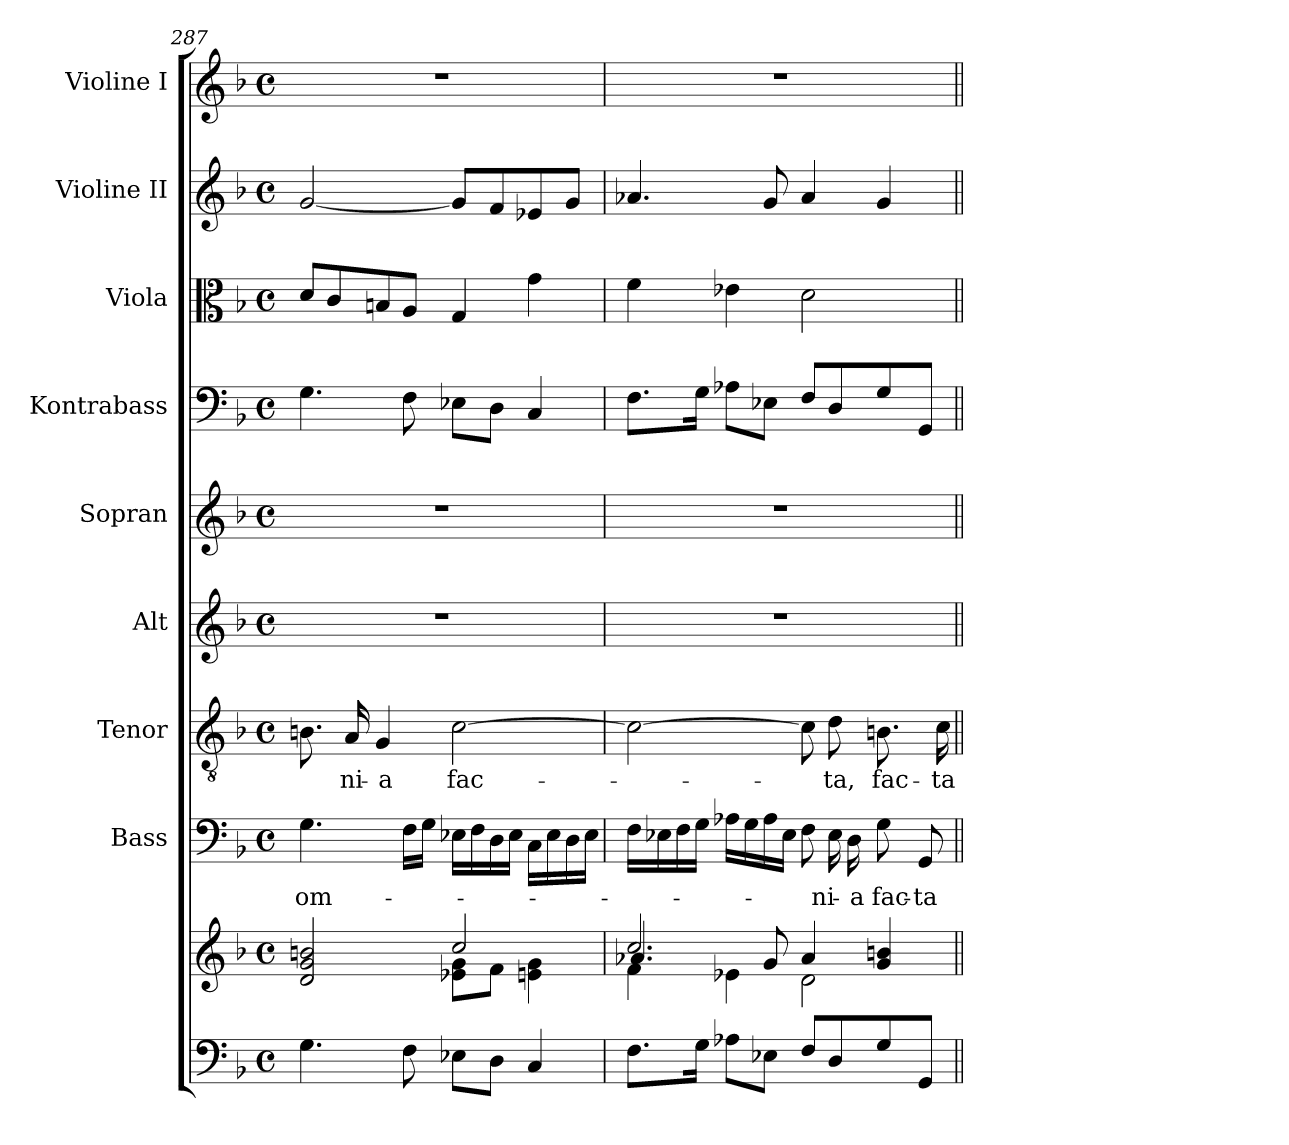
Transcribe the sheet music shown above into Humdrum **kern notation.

**kern	**kern	**kern	**text	**kern	**text	**kern	**kern	**kern	**kern	**kern	**kern
*part9	*part9	*part8	*part8	*part7	*part7	*part6	*part5	*part4	*part3	*part2	*part1
*staff10	*staff9	*staff8	*staff8	*staff7	*staff7	*staff6	*staff5	*staff4	*staff3	*staff2	*staff1
*	*	*I"Bass	*	*I"Tenor	*	*I"Alt	*I"Sopran	*I"Kontrabass	*I"Viola	*I"Violine II	*I"Violine I
*	*	*I'B.	*	*I'T.	*	*I'A.	*I'S.	*I'Kb.	*I'Vla.	*I'Vl. II	*I'Vl. I
!!LO:PB:g=z
*clefF4	*clefG2	*clefF4	*	*clefGv2	*	*clefG2	*clefG2	*clefF4	*clefC3	*clefG2	*clefG2
*	*	*	*	*	*	*	*	*ITrd7c12	*	*	*
*k[b-]	*k[b-]	*k[b-]	*	*k[b-]	*	*k[b-]	*k[b-]	*k[b-]	*k[b-]	*k[b-]	*k[b-]
*F:	*F:	*F:	*	*F:	*	*F:	*F:	*F:	*F:	*F:	*F:
*M4/4	*M4/4	*M4/4	*	*M4/4	*	*M4/4	*M4/4	*M4/4	*M4/4	*M4/4	*M4/4
*met(c)	*met(c)	*met(c)	*	*met(c)	*	*met(c)	*met(c)	*met(c)	*met(c)	*met(c)	*met(c)
=287	=287	=287	=287	=287	=287	=287	=287	=287	=287	=287	=287
*	*^	*	*	*	*	*	*	*	*	*	*
!	!	!	!	!LO:LY:b	!	!	!	!	!	!	!	!
4.G\	2d/ 2g/ 2bn/	2ryy	4.G\	om-	8.Bn\	.	1r	1r	4.GG\	8d/L	[2g/	1r
.	.	.	.	.	.	.	.	.	.	8c/	.	.
!	!	!	!	!	!	!LO:LY:b	!	!	!	!	!	!
.	.	.	.	.	16A/	-ni-	.	.	.	.	.	.
!	!	!	!	!	!	!LO:LY:b	!	!	!	!	!	!
.	.	.	.	.	4G/	-a	.	.	.	8Bn/	.	.
8F\	.	.	16F\LL	.	.	.	.	.	8FF\	8A/J	.	.
.	.	.	16G\JJ	.	.	.	.	.	.	.	.	.
!	!	!	!	!	!	!LO:LY:b	!	!	!	!	!	!
8E-X\L	2cc/	8e-X\ 8g\L	16E-X\LL	.	[2c\	fac-	.	.	8EE-X\L	4G/	8g/L]	.
.	.	.	16F\	.	.	.	.	.	.	.	.	.
8D\J	.	8f\J	16D\	.	.	.	.	.	8DD\J	.	8f/	.
.	.	.	16E-\JJ	.	.	.	.	.	.	.	.	.
4C/	.	4en\ 4g\	16C\LL	.	.	.	.	.	4CC/	4g\	8e-X/	.
.	.	.	16E-\	.	.	.	.	.	.	.	.	.
.	.	.	16D\	.	.	.	.	.	.	.	8g/J	.
.	.	.	16E-\JJ	.	.	.	.	.	.	.	.	.
=288	=288	=288	=288	=288	=288	=288	=288	=288	=288	=288	=288	=288
*	*	*^	*	*	*	*	*	*	*	*	*	*
8.F\L	2.cc/	4f\	4.a-X/	16F\LL	.	2c\_	.	1r	1r	8.FF\L	4f\	4.a-X/	1r
.	.	.	.	16E-X\	.	.	.	.	.	.	.	.	.
.	.	.	.	16F\	.	.	.	.	.	.	.	.	.
16G\Jk	.	.	.	16G\JJ	.	.	.	.	.	16GG\Jk	.	.	.
8A-X\L	.	4e-X\	.	16A-X\LL	.	.	.	.	.	8AA-X\L	4e-X\	.	.
.	.	.	.	16G\	.	.	.	.	.	.	.	.	.
8E-X\J	.	.	8g/	16A-\	.	.	.	.	.	8EE-X\J	.	8g/	.
.	.	.	.	16E-\JJ	.	.	.	.	.	.	.	.	.
8F/L	.	2d\	4a-/	8F\	.	8c\]	.	.	.	8FF/L	2d\	4a-/	.
!	!	!	!	!	!LO:LY:b	!	!LO:LY:b	!	!	!	!	!	!
8D/	.	.	.	16E-\	-ni-	8d\	-ta,	.	.	8DD/	.	.	.
!	!	!	!	!	!LO:LY:b	!	!	!	!	!	!	!	!
.	.	.	.	16D\	-a	.	.	.	.	.	.	.	.
!	!	!	!	!	!LO:LY:b	!	!LO:LY:b	!	!	!	!	!	!
8G/	4g/ 4bn/	.	4ryy	8G\	fac-	8.Bn\	fac-	.	.	8GG/	.	4g/	.
!	!	!	!	!	!LO:LY:b	!	!	!	!	!	!	!	!
8GG/J	.	.	.	8GG/	-ta	.	.	.	.	8GGG/J	.	.	.
!	!	!	!	!	!	!	!LO:LY:b	!	!	!	!	!	!
.	.	.	.	.	.	16c\	-ta	.	.	.	.	.	.
*	*v	*v	*v	*	*	*	*	*	*	*	*	*	*
=||	=||	=||	=||	=||	=||	=||	=||	=||	=||	=||	=||
*-	*-	*-	*-	*-	*-	*-	*-	*-	*-	*-	*-
